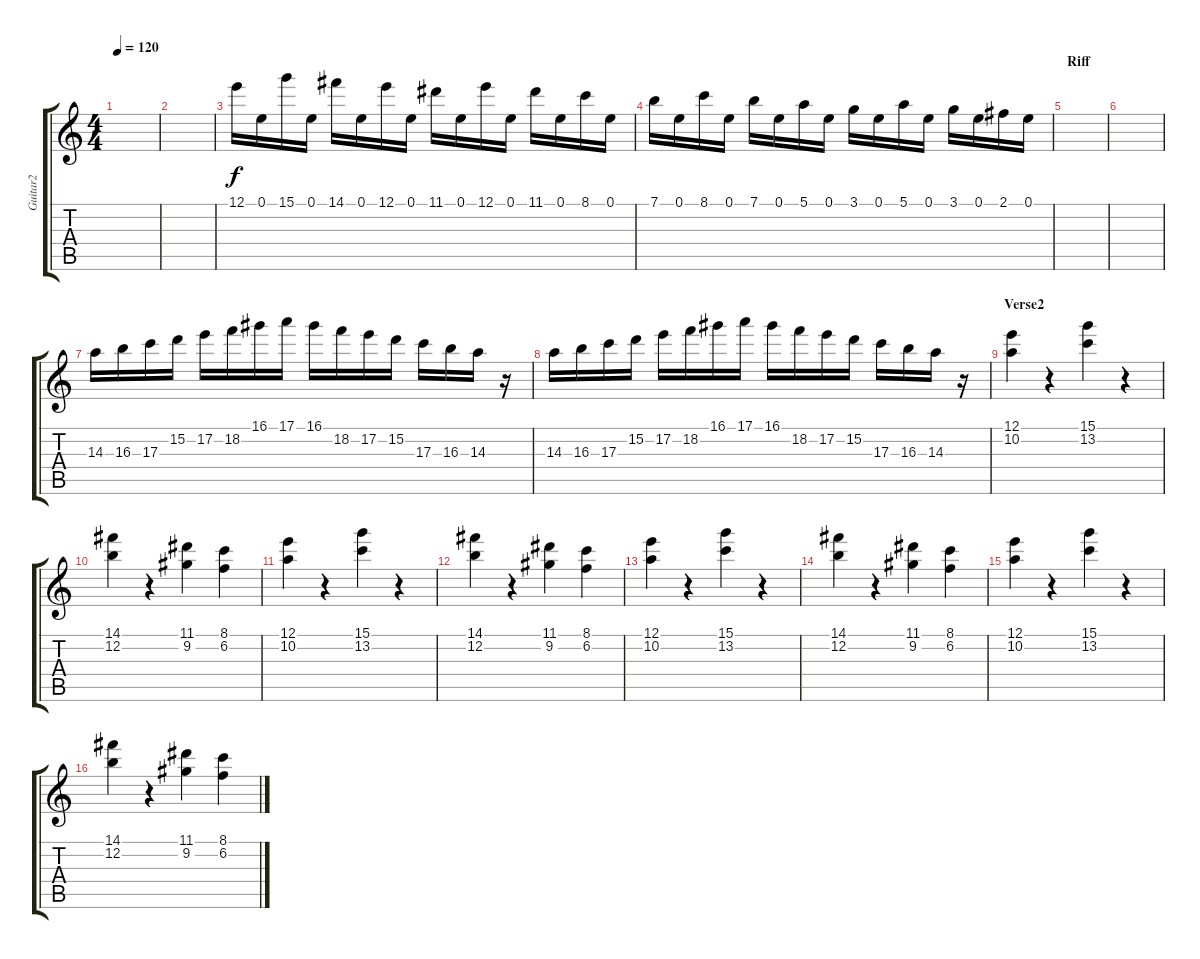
\track ("Guitar2" "Guitar2") {instrument distortionguitar}
\staff {score tabs}
\tuning (E4 B3 G3 D3 A2 E2) {hide}
\ts (4 4)
\tempo 120
\clef g2
\ks c
|
|
12.1.16 0.1.16 15.1.16 0.1.16 14.1.16 0.1.16 12.1.16 0.1.16 11.1.16 0.1.16 12.1.16 0.1.16 11.1.16 0.1.16 8.1.16 0.1.16 |
7.1.16 0.1.16 8.1.16 0.1.16 7.1.16 0.1.16 5.1.16 0.1.16 3.1.16 0.1.16 5.1.16 0.1.16 3.1.16 0.1.16 2.1.16 0.1.16 |
\section ("" "Riff")
|
|
14.3.16 16.3.16 17.3.16 15.2.16 17.2.16 18.2.16 16.1.16 17.1.16 16.1.16 18.2.16 17.2.16 15.2.16 17.3.16 16.3.16 14.3.16 r.16 |
14.3.16 16.3.16 17.3.16 15.2.16 17.2.16 18.2.16 16.1.16 17.1.16 16.1.16 18.2.16 17.2.16 15.2.16 17.3.16 16.3.16 14.3.16 r.16 |
\section ("" "Verse2")
(12.1 10.2).4 r.4 (15.1 13.2).4 r.4 |
(14.1 12.2).4 r.4 (11.1 9.2).4 (8.1 6.2).4 |
(12.1 10.2).4 r.4 (15.1 13.2).4 r.4 |
(14.1 12.2).4 r.4 (11.1 9.2).4 (8.1 6.2).4 |
(12.1 10.2).4 r.4 (15.1 13.2).4 r.4 |
(14.1 12.2).4 r.4 (11.1 9.2).4 (8.1 6.2).4 |
(12.1 10.2).4 r.4 (15.1 13.2).4 r.4 |
(14.1 12.2).4 r.4 (11.1 9.2).4 (8.1 6.2).4
